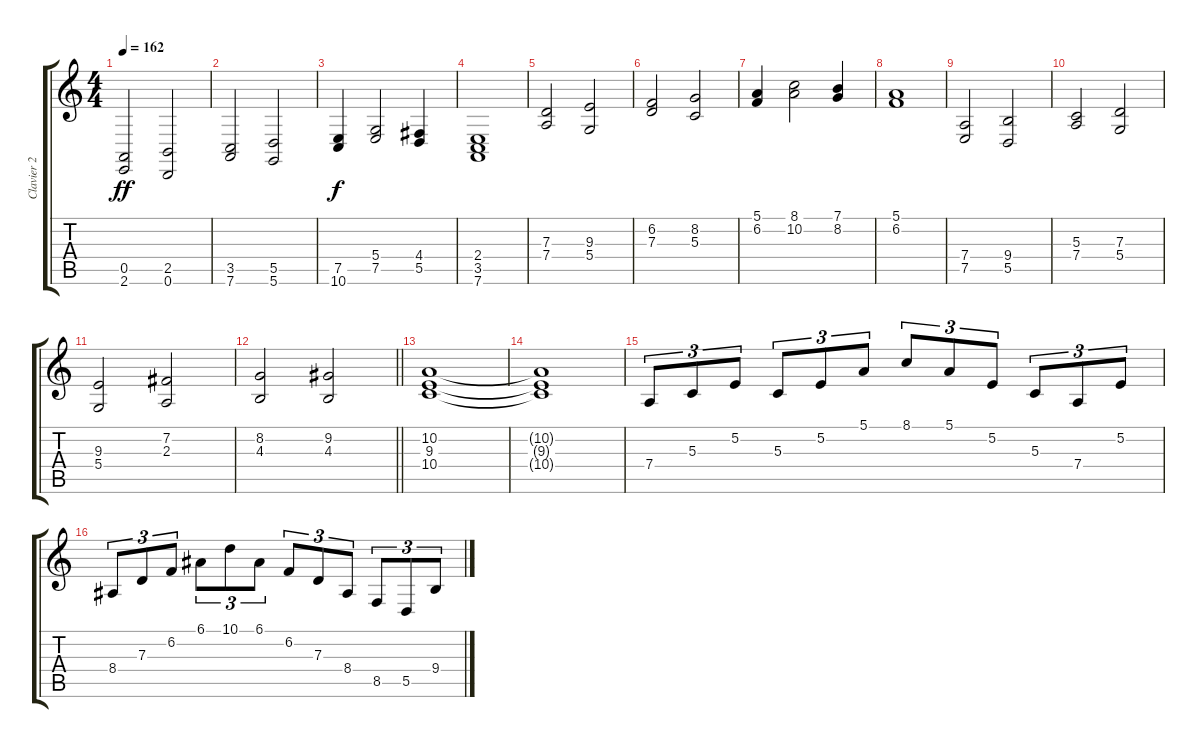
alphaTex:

\track ("Clavier 2" "Clavier 2") {instrument lead2sawtooth}
\staff {score tabs}
\tuning (E4 B3 G3 D3 A2 D2) {hide}
\ts (4 4)
\tempo 162
\clef g2
\ks c
(0.5 2.6).2{dy ff} (2.5 0.6).2 |
(3.5 7.6).2 (5.5 5.6).2 |
(7.5 10.6).4{dy f} (5.4 7.5).2 (4.4 5.5).4 |
(2.4 3.5 7.6).1 |
(7.3 7.4).2 (9.3 5.4).2 |
(6.2 7.3).2 (8.2 5.3).2 |
(5.1 6.2).4 (8.1 10.2).2 (7.1 8.2).4 |
(5.1 6.2).1 |
(7.4 7.5).2 (9.4 5.5).2 |
(5.3 7.4).2 (7.3 5.4).2 |
(9.3 5.4).2 (7.2 2.3).2 |
\barLineRight lightlight
(8.2 4.3).2 (9.2 4.3).2 |
(10.2 9.3 10.4).1 |
(10.2{t} 9.3{t} 10.4{t}).1 |
7.4.8{tu (3 2)} 5.3.8{tu (3 2)} 5.2.8{tu (3 2)} 5.3.8{tu (3 2)} 5.2.8{tu (3 2)} 5.1.8{tu (3 2)} 8.1.8{tu (3 2)} 5.1.8{tu (3 2)} 5.2.8{tu (3 2)} 5.3.8{tu (3 2)} 7.4.8{tu (3 2)} 5.2.8{tu (3 2)} |
8.4.8{tu (3 2)} 7.3.8{tu (3 2)} 6.2.8{tu (3 2)} 6.1.8{tu (3 2)} 10.1.8{tu (3 2)} 6.1.8{tu (3 2)} 6.2.8{tu (3 2)} 7.3.8{tu (3 2)} 8.4.8{tu (3 2)} 8.5.8{tu (3 2)} 5.5.8{tu (3 2)} 9.4.8{tu (3 2)}
